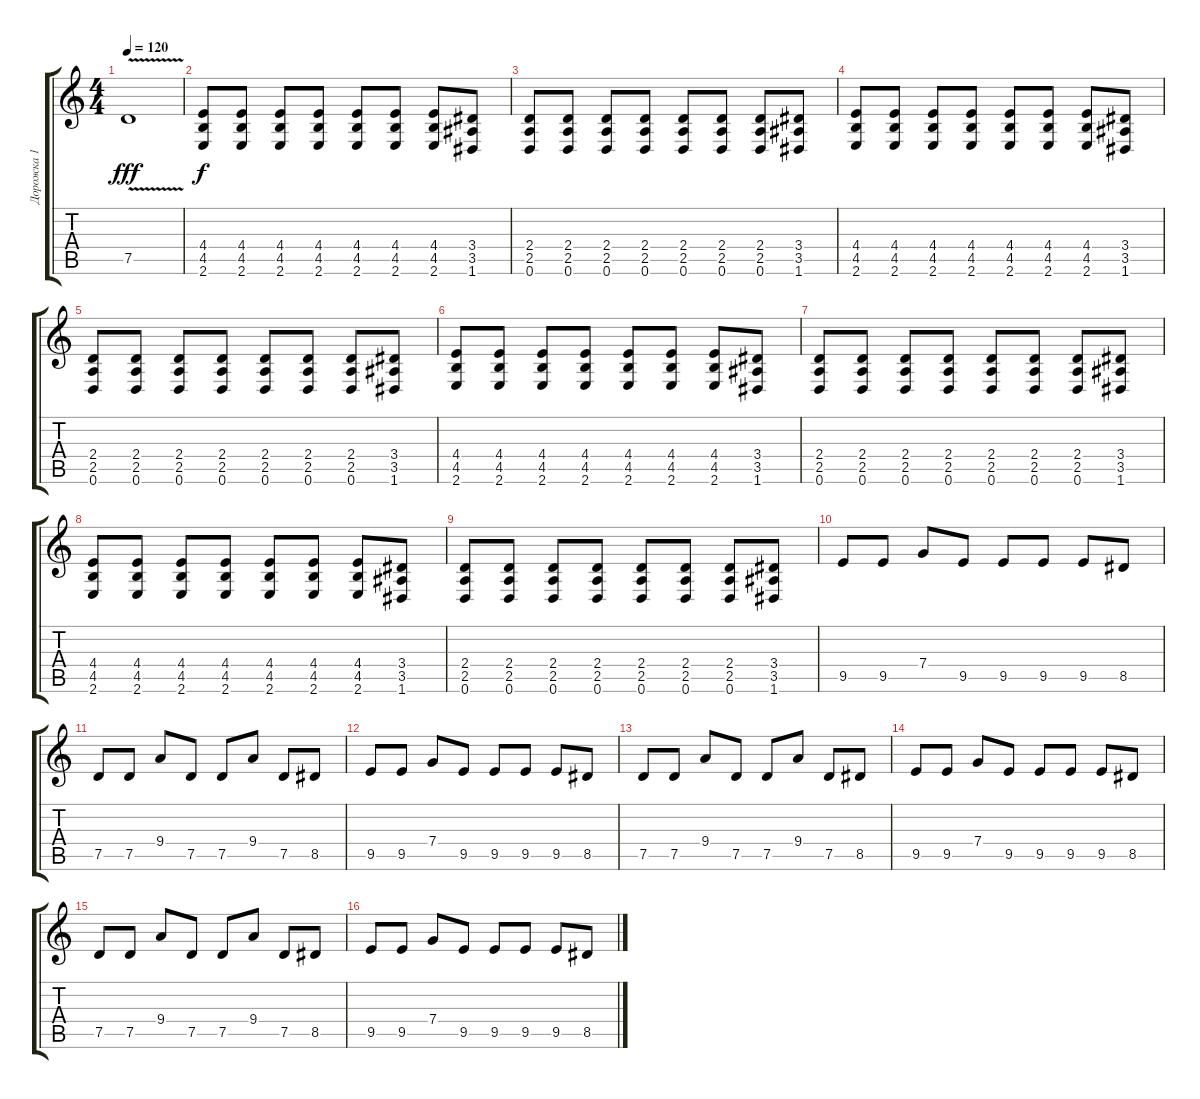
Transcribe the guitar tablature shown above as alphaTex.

\track ("Дорожка 1" "Дорожка 1") {instrument distortionguitar}
\staff {score tabs}
\tuning (D4 A3 F3 C3 G2 D2) {hide}
\ts (4 4)
\tempo 120
\clef g2
\ks c
7.5{v}.1{dy fff} |
(4.4 4.5 2.6).8{dy f} (4.4 4.5 2.6).8 (4.4 4.5 2.6).8 (4.4 4.5 2.6).8 (4.4 4.5 2.6).8 (4.4 4.5 2.6).8 (4.4 4.5 2.6).8 (3.4 3.5 1.6).8 |
(2.4 2.5 0.6).8 (2.4 2.5 0.6).8 (2.4 2.5 0.6).8 (2.4 2.5 0.6).8 (2.4 2.5 0.6).8 (2.4 2.5 0.6).8 (2.4 2.5 0.6).8 (3.4 3.5 1.6).8 |
(4.4 4.5 2.6).8 (4.4 4.5 2.6).8 (4.4 4.5 2.6).8 (4.4 4.5 2.6).8 (4.4 4.5 2.6).8 (4.4 4.5 2.6).8 (4.4 4.5 2.6).8 (3.4 3.5 1.6).8 |
(2.4 2.5 0.6).8 (2.4 2.5 0.6).8 (2.4 2.5 0.6).8 (2.4 2.5 0.6).8 (2.4 2.5 0.6).8 (2.4 2.5 0.6).8 (2.4 2.5 0.6).8 (3.4 3.5 1.6).8 |
(4.4 4.5 2.6).8 (4.4 4.5 2.6).8 (4.4 4.5 2.6).8 (4.4 4.5 2.6).8 (4.4 4.5 2.6).8 (4.4 4.5 2.6).8 (4.4 4.5 2.6).8 (3.4 3.5 1.6).8 |
(2.4 2.5 0.6).8 (2.4 2.5 0.6).8 (2.4 2.5 0.6).8 (2.4 2.5 0.6).8 (2.4 2.5 0.6).8 (2.4 2.5 0.6).8 (2.4 2.5 0.6).8 (3.4 3.5 1.6).8 |
(4.4 4.5 2.6).8 (4.4 4.5 2.6).8 (4.4 4.5 2.6).8 (4.4 4.5 2.6).8 (4.4 4.5 2.6).8 (4.4 4.5 2.6).8 (4.4 4.5 2.6).8 (3.4 3.5 1.6).8 |
(2.4 2.5 0.6).8 (2.4 2.5 0.6).8 (2.4 2.5 0.6).8 (2.4 2.5 0.6).8 (2.4 2.5 0.6).8 (2.4 2.5 0.6).8 (2.4 2.5 0.6).8 (3.4 3.5 1.6).8 |
9.5.8{volume 11} 9.5.8 7.4.8 9.5.8 9.5.8 9.5.8 9.5.8 8.5.8 |
7.5.8 7.5.8 9.4.8 7.5.8 7.5.8 9.4.8 7.5.8 8.5.8 |
9.5.8 9.5.8 7.4.8 9.5.8 9.5.8 9.5.8 9.5.8 8.5.8 |
7.5.8 7.5.8 9.4.8 7.5.8 7.5.8 9.4.8 7.5.8 8.5.8 |
9.5.8 9.5.8 7.4.8 9.5.8 9.5.8 9.5.8 9.5.8 8.5.8 |
7.5.8 7.5.8 9.4.8 7.5.8 7.5.8 9.4.8 7.5.8 8.5.8 |
9.5.8 9.5.8 7.4.8 9.5.8 9.5.8 9.5.8 9.5.8 8.5.8
